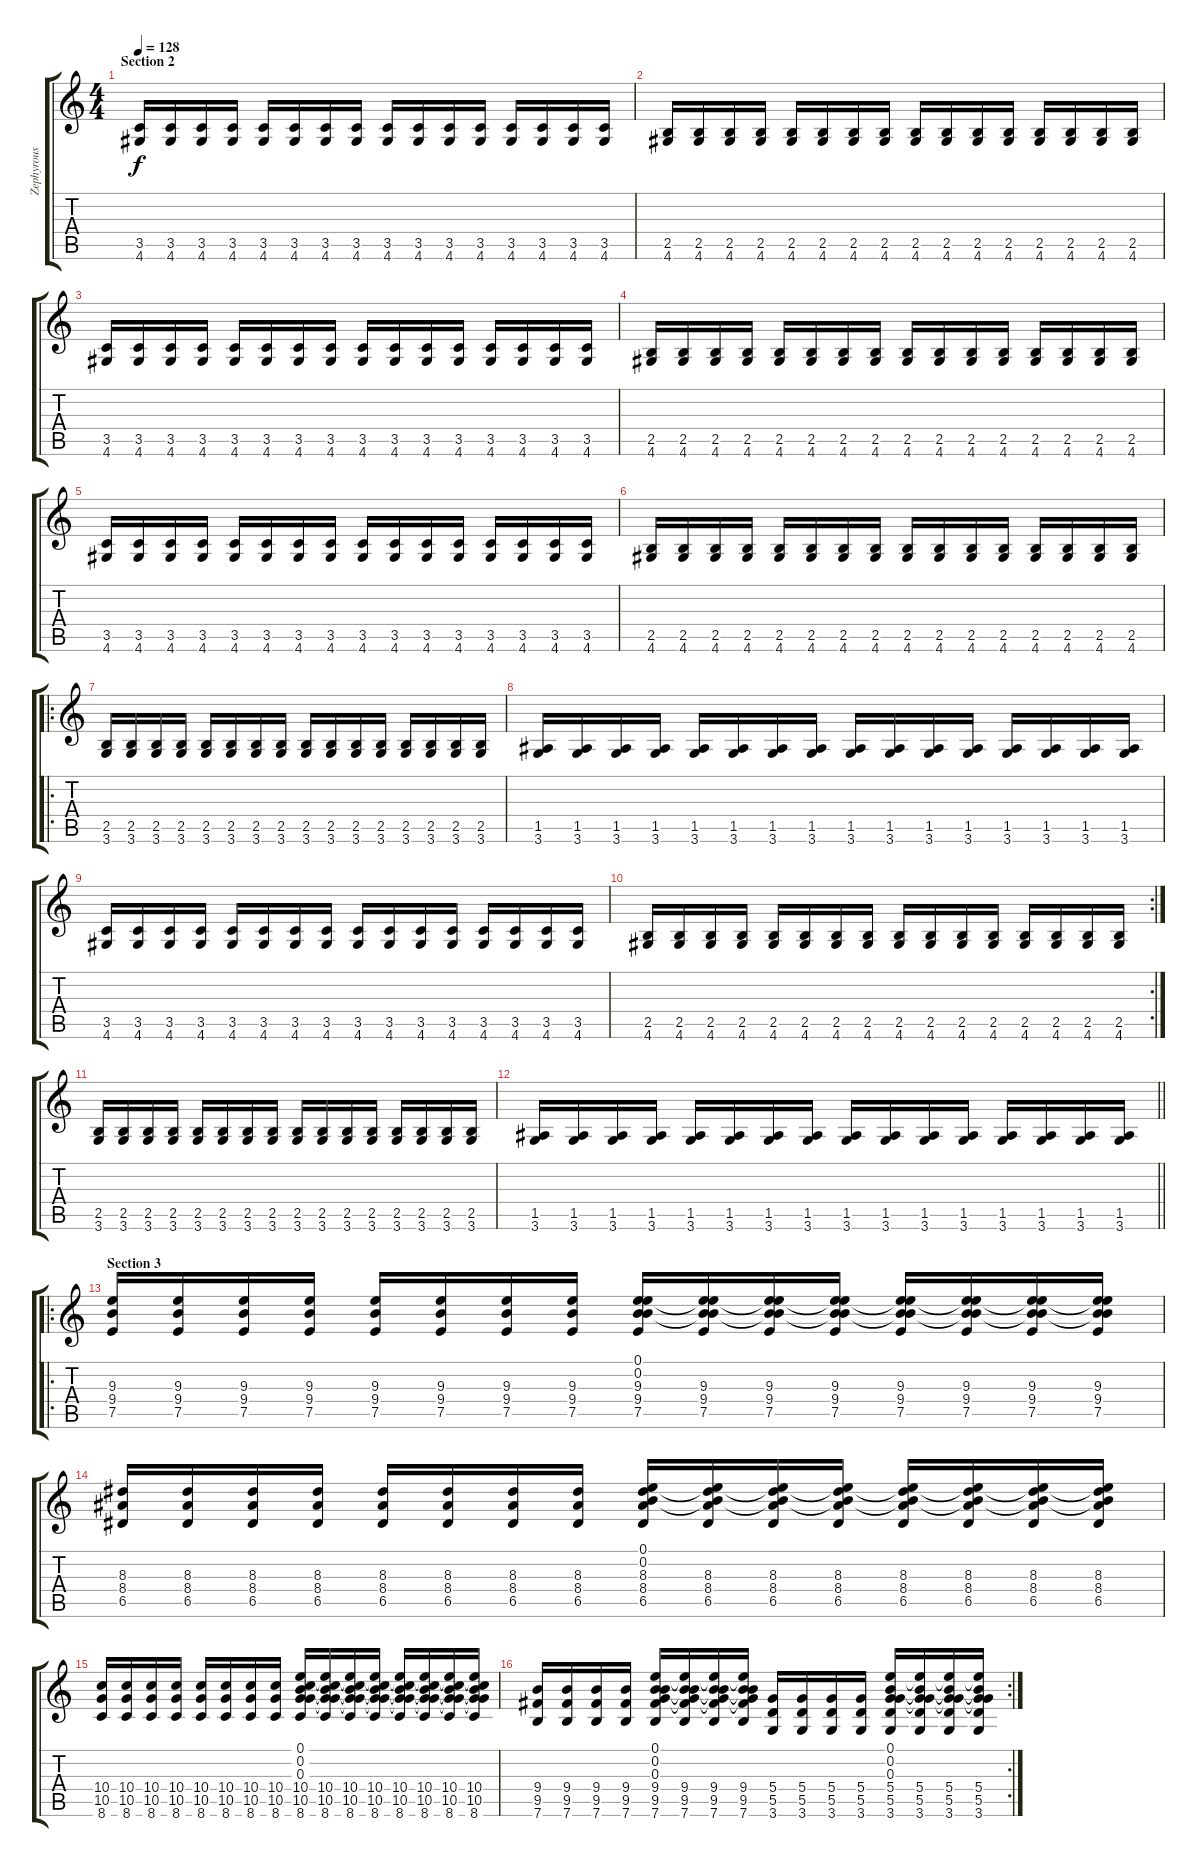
\track ("Zephyrous" "Zephyrous") {instrument overdrivenguitar}
\staff {score tabs}
\tuning (E4 B3 G3 D3 A2 E2) {hide}
\ts (4 4)
\section ("" "Section 2")
\tempo 128
\clef g2
\ks c
(3.5 4.6).16{dy f} (3.5 4.6).16 (3.5 4.6).16 (3.5 4.6).16 (3.5 4.6).16 (3.5 4.6).16 (3.5 4.6).16 (3.5 4.6).16 (3.5 4.6).16 (3.5 4.6).16 (3.5 4.6).16 (3.5 4.6).16 (3.5 4.6).16 (3.5 4.6).16 (3.5 4.6).16 (3.5 4.6).16 |
(2.5 4.6).16 (2.5 4.6).16 (2.5 4.6).16 (2.5 4.6).16 (2.5 4.6).16 (2.5 4.6).16 (2.5 4.6).16 (2.5 4.6).16 (2.5 4.6).16 (2.5 4.6).16 (2.5 4.6).16 (2.5 4.6).16 (2.5 4.6).16 (2.5 4.6).16 (2.5 4.6).16 (2.5 4.6).16 |
(3.5 4.6).16 (3.5 4.6).16 (3.5 4.6).16 (3.5 4.6).16 (3.5 4.6).16 (3.5 4.6).16 (3.5 4.6).16 (3.5 4.6).16 (3.5 4.6).16 (3.5 4.6).16 (3.5 4.6).16 (3.5 4.6).16 (3.5 4.6).16 (3.5 4.6).16 (3.5 4.6).16 (3.5 4.6).16 |
(2.5 4.6).16 (2.5 4.6).16 (2.5 4.6).16 (2.5 4.6).16 (2.5 4.6).16 (2.5 4.6).16 (2.5 4.6).16 (2.5 4.6).16 (2.5 4.6).16 (2.5 4.6).16 (2.5 4.6).16 (2.5 4.6).16 (2.5 4.6).16 (2.5 4.6).16 (2.5 4.6).16 (2.5 4.6).16 |
(3.5 4.6).16 (3.5 4.6).16 (3.5 4.6).16 (3.5 4.6).16 (3.5 4.6).16 (3.5 4.6).16 (3.5 4.6).16 (3.5 4.6).16 (3.5 4.6).16 (3.5 4.6).16 (3.5 4.6).16 (3.5 4.6).16 (3.5 4.6).16 (3.5 4.6).16 (3.5 4.6).16 (3.5 4.6).16 |
(2.5 4.6).16 (2.5 4.6).16 (2.5 4.6).16 (2.5 4.6).16 (2.5 4.6).16 (2.5 4.6).16 (2.5 4.6).16 (2.5 4.6).16 (2.5 4.6).16 (2.5 4.6).16 (2.5 4.6).16 (2.5 4.6).16 (2.5 4.6).16 (2.5 4.6).16 (2.5 4.6).16 (2.5 4.6).16 |
\ro
(2.5 3.6).16 (2.5 3.6).16 (2.5 3.6).16 (2.5 3.6).16 (2.5 3.6).16 (2.5 3.6).16 (2.5 3.6).16 (2.5 3.6).16 (2.5 3.6).16 (2.5 3.6).16 (2.5 3.6).16 (2.5 3.6).16 (2.5 3.6).16 (2.5 3.6).16 (2.5 3.6).16 (2.5 3.6).16 |
(1.5 3.6).16 (1.5 3.6).16 (1.5 3.6).16 (1.5 3.6).16 (1.5 3.6).16 (1.5 3.6).16 (1.5 3.6).16 (1.5 3.6).16 (1.5 3.6).16 (1.5 3.6).16 (1.5 3.6).16 (1.5 3.6).16 (1.5 3.6).16 (1.5 3.6).16 (1.5 3.6).16 (1.5 3.6).16 |
(3.5 4.6).16 (3.5 4.6).16 (3.5 4.6).16 (3.5 4.6).16 (3.5 4.6).16 (3.5 4.6).16 (3.5 4.6).16 (3.5 4.6).16 (3.5 4.6).16 (3.5 4.6).16 (3.5 4.6).16 (3.5 4.6).16 (3.5 4.6).16 (3.5 4.6).16 (3.5 4.6).16 (3.5 4.6).16 |
\rc 2
(2.5 4.6).16 (2.5 4.6).16 (2.5 4.6).16 (2.5 4.6).16 (2.5 4.6).16 (2.5 4.6).16 (2.5 4.6).16 (2.5 4.6).16 (2.5 4.6).16 (2.5 4.6).16 (2.5 4.6).16 (2.5 4.6).16 (2.5 4.6).16 (2.5 4.6).16 (2.5 4.6).16 (2.5 4.6).16 |
(2.5 3.6).16 (2.5 3.6).16 (2.5 3.6).16 (2.5 3.6).16 (2.5 3.6).16 (2.5 3.6).16 (2.5 3.6).16 (2.5 3.6).16 (2.5 3.6).16 (2.5 3.6).16 (2.5 3.6).16 (2.5 3.6).16 (2.5 3.6).16 (2.5 3.6).16 (2.5 3.6).16 (2.5 3.6).16 |
\barLineRight lightlight
(1.5 3.6).16 (1.5 3.6).16 (1.5 3.6).16 (1.5 3.6).16 (1.5 3.6).16 (1.5 3.6).16 (1.5 3.6).16 (1.5 3.6).16 (1.5 3.6).16 (1.5 3.6).16 (1.5 3.6).16 (1.5 3.6).16 (1.5 3.6).16 (1.5 3.6).16 (1.5 3.6).16 (1.5 3.6).16 |
\ro
\section ("" "Section 3")
(9.3 9.4 7.5).16 (9.3 9.4 7.5).16 (9.3 9.4 7.5).16 (9.3 9.4 7.5).16 (9.3 9.4 7.5).16 (9.3 9.4 7.5).16 (9.3 9.4 7.5).16 (9.3 9.4 7.5).16 (0.1 0.2 9.3 9.4 7.5).16 (0.1{t} 0.2{t} 9.3 9.4 7.5).16 (0.1{t} 0.2{t} 9.3 9.4 7.5).16 (0.1{t} 0.2{t} 9.3 9.4 7.5).16 (0.1{t} 0.2{t} 9.3 9.4 7.5).16 (0.1{t} 0.2{t} 9.3 9.4 7.5).16 (0.1{t} 0.2{t} 9.3 9.4 7.5).16 (0.1{t} 0.2{t} 9.3 9.4 7.5).16 |
(8.3 8.4 6.5).16 (8.3 8.4 6.5).16 (8.3 8.4 6.5).16 (8.3 8.4 6.5).16 (8.3 8.4 6.5).16 (8.3 8.4 6.5).16 (8.3 8.4 6.5).16 (8.3 8.4 6.5).16 (0.1 0.2 8.3 8.4 6.5).16 (0.1{t} 0.2{t} 8.3 8.4 6.5).16 (0.1{t} 0.2{t} 8.3 8.4 6.5).16 (0.1{t} 0.2{t} 8.3 8.4 6.5).16 (0.1{t} 0.2{t} 8.3 8.4 6.5).16 (0.1{t} 0.2{t} 8.3 8.4 6.5).16 (0.1{t} 0.2{t} 8.3 8.4 6.5).16 (0.1{t} 0.2{t} 8.3 8.4 6.5).16 |
(10.4 10.5 8.6).16 (10.4 10.5 8.6).16 (10.4 10.5 8.6).16 (10.4 10.5 8.6).16 (10.4 10.5 8.6).16 (10.4 10.5 8.6).16 (10.4 10.5 8.6).16 (10.4 10.5 8.6).16 (0.1 0.2 0.3 10.4 10.5 8.6).16 (0.1{t} 0.2{t} 0.3{t} 10.4 10.5 8.6).16 (0.1{t} 0.2{t} 0.3{t} 10.4 10.5 8.6).16 (0.1{t} 0.2{t} 0.3{t} 10.4 10.5 8.6).16 (0.1{t} 0.2{t} 0.3{t} 10.4 10.5 8.6).16 (0.1{t} 0.2{t} 0.3{t} 10.4 10.5 8.6).16 (0.1{t} 0.2{t} 0.3{t} 10.4 10.5 8.6).16 (0.1{t} 0.2{t} 0.3{t} 10.4 10.5 8.6).16 |
\rc 2
(9.4 9.5 7.6).16 (9.4 9.5 7.6).16 (9.4 9.5 7.6).16 (9.4 9.5 7.6).16 (0.1 0.2 0.3 9.4 9.5 7.6).16 (0.1{t} 0.2{t} 0.3{t} 9.4 9.5 7.6).16 (0.1{t} 0.2{t} 0.3{t} 9.4 9.5 7.6).16 (0.1{t} 0.2{t} 0.3{t} 9.4 9.5 7.6).16 (5.4 5.5 3.6).16 (5.4 5.5 3.6).16 (5.4 5.5 3.6).16 (5.4 5.5 3.6).16 (0.1 0.2 0.3 5.4 5.5 3.6).16 (0.1{t} 0.2{t} 0.3{t} 5.4 5.5 3.6).16 (0.1{t} 0.2{t} 0.3{t} 5.4 5.5 3.6).16 (0.1{t} 0.2{t} 0.3{t} 5.4 5.5 3.6).16
